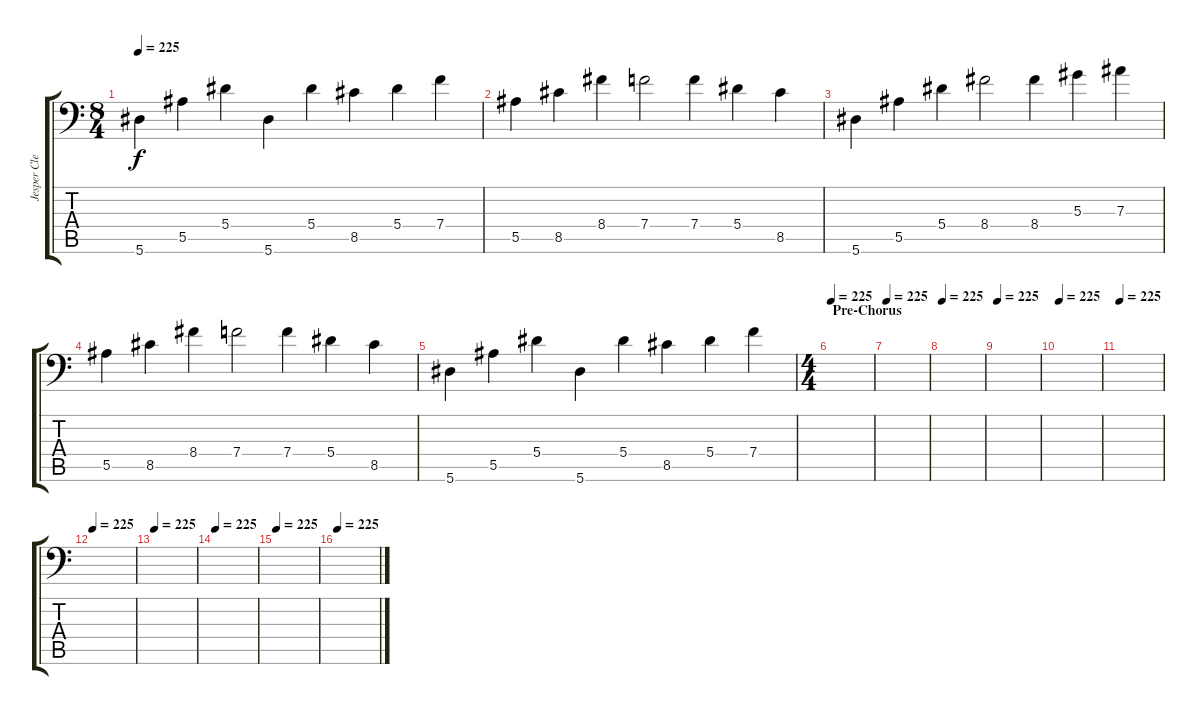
\track ("Jesper Clean" "Jesper Cle") {instrument electricguitarclean}
\staff {score tabs}
\tuning (C4 G3 Eb3 Bb2 F2 Bb1) {hide}
\ts (8 4)
\tempo 225
\clef f4
\ks c
5.6.4{dy f} 5.5.4 5.4.4 5.6.4 5.4.4 8.5.4 5.4.4 7.4.4 |
5.5.4 8.5.4 8.4.4 7.4.2 7.4.4 5.4.4 8.5.4 |
5.6.4 5.5.4 5.4.4 8.4.2 8.4.4 5.3.4 7.3.4 |
5.5.4 8.5.4 8.4.4 7.4.2 7.4.4 5.4.4 8.5.4 |
5.6.4 5.5.4 5.4.4 5.6.4 5.4.4 8.5.4 5.4.4 7.4.4 |
\ts (4 4)
\section ("" "Pre-Chorus")
\tempo 225
|
\tempo 225
|
\tempo 225
|
\tempo 225
|
\tempo 225
|
\tempo 225
|
\tempo 225
|
\tempo 225
|
\tempo 225
|
\tempo 225
|
\tempo 225
